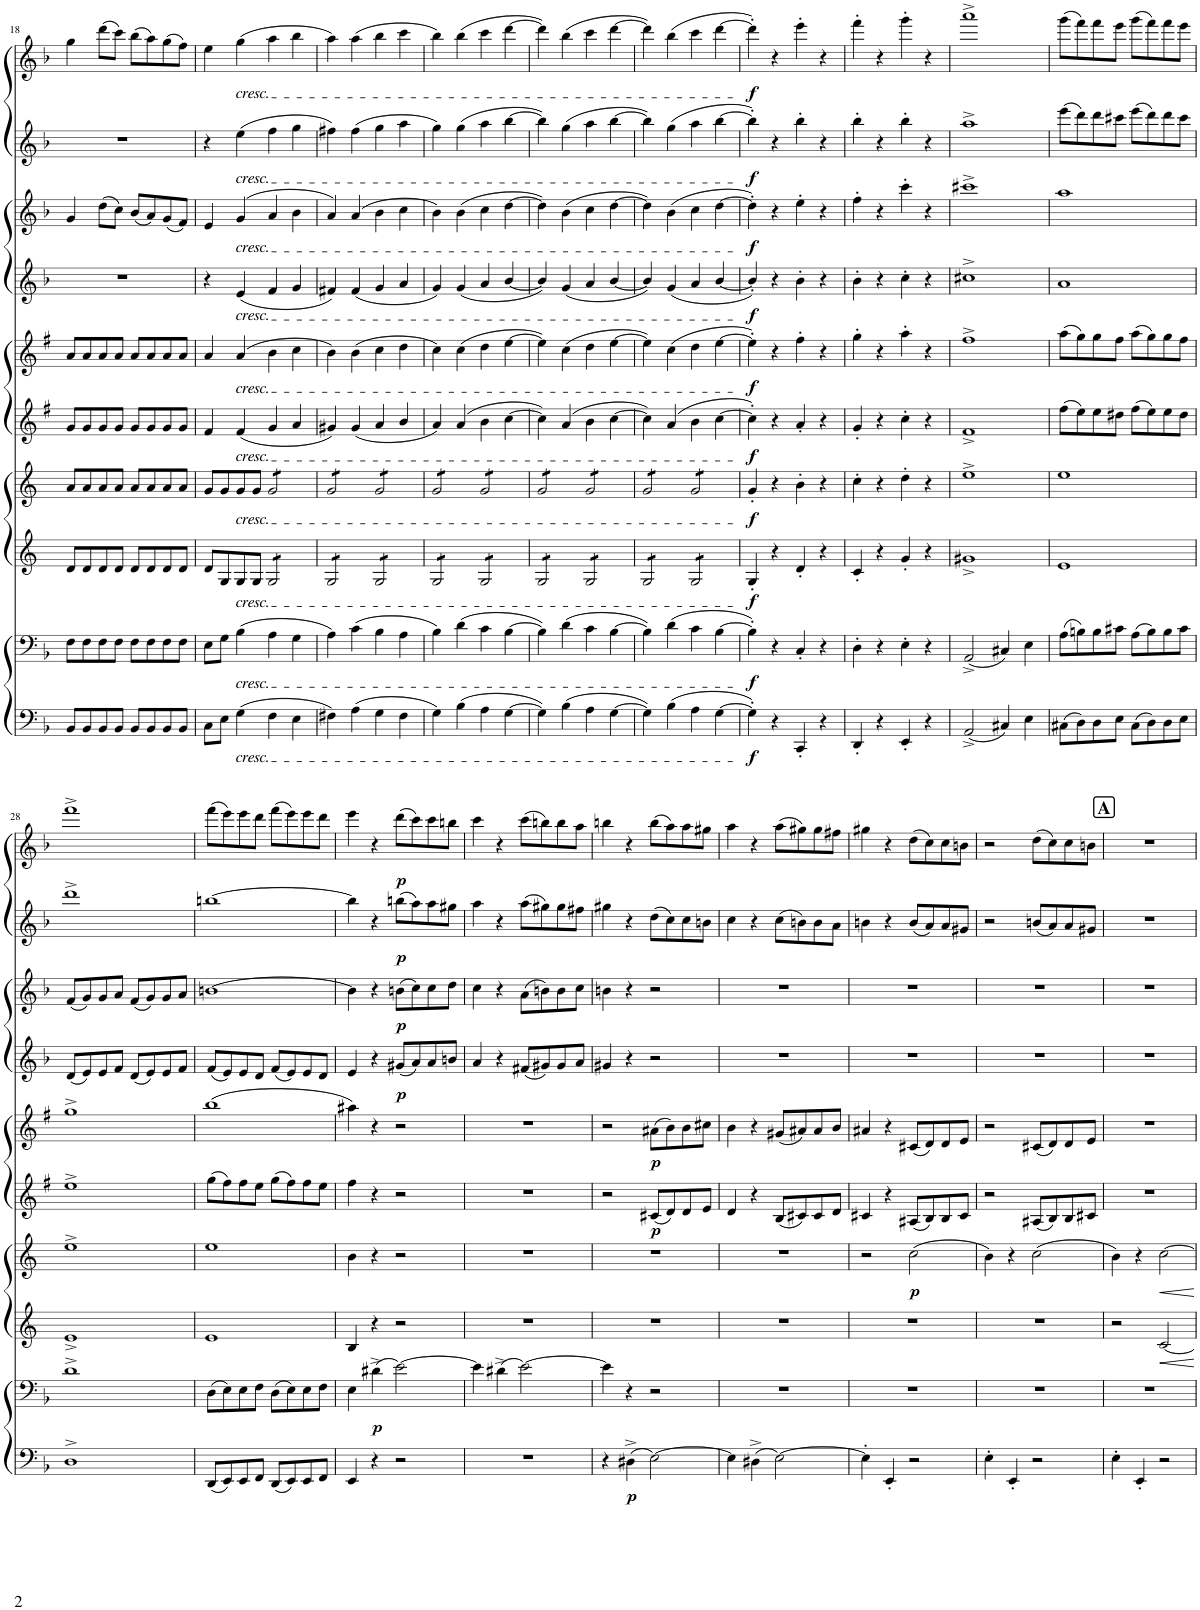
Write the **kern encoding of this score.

**kern	**dynam	**kern	**dynam	**kern	**dynam	**kern	**dynam	**kern	**dynam	**kern	**dynam	**kern	**dynam	**kern	**dynam	**kern	**dynam	**kern	**dynam
*part10	*part10	*part9	*part9	*part8	*part8	*part7	*part7	*part6	*part6	*part5	*part5	*part4	*part4	*part3	*part3	*part2	*part2	*part1	*part1
*staff10	*staff10	*staff9	*staff9	*staff8	*staff8	*staff7	*staff7	*staff6	*staff6	*staff5	*staff5	*staff4	*staff4	*staff3	*staff3	*staff2	*staff2	*staff1	*staff1
*I"Bassoon 2	*	*I"Bassoon 1	*	*I"Horn 2 in F	*	*I"Horn 1 in F	*	*I"Clarinet 2 in Bb	*	*I"Clarinet 1 in Bb	*	*I"Oboe 2	*	*I"Oboe 1	*	*I"Flute 2	*	*I"Flute 1	*
*I'Bsn	*	*I'Bsn	*	*I'Hn	*	*I'Hn	*	*I'Cl	*	*I'Cl	*	*I'Ob	*	*I'Ob	*	*I'Fl	*	*I'Fl	*
!!LO:PB:g=z
*clefF4	*	*clefF4	*	*clefG2	*	*clefG2	*	*clefG2	*	*clefG2	*	*clefG2	*	*clefG2	*	*clefG2	*	*clefG2	*
*	*	*	*	*Trd4c7	*	*Trd4c7	*	*Trd1c2	*	*Trd1c2	*	*	*	*	*	*	*	*	*
*k[b-]	*	*k[b-]	*	*k[]	*	*k[]	*	*k[f#]	*	*k[f#]	*	*k[b-]	*	*k[b-]	*	*k[b-]	*	*k[b-]	*
*M4/4	*	*M4/4	*	*M4/4	*	*M4/4	*	*M4/4	*	*M4/4	*	*M4/4	*	*M4/4	*	*M4/4	*	*M4/4	*
*met(c)	*	*met(c)	*	*met(c)	*	*met(c)	*	*met(c)	*	*met(c)	*	*met(c)	*	*met(c)	*	*met(c)	*	*met(c)	*
=18	=18	=18	=18	=18	=18	=18	=18	=18	=18	=18	=18	=18	=18	=18	=18	=18	=18	=18	=18
8BB-/L	.	8F\L	.	8d/L	.	8a/L	.	8g/L	.	8a/L	.	1r	.	4g/	.	1r	.	4gg\	.
8BB-/	.	8F\	.	8d/	.	8a/	.	8g/	.	8a/	.	.	.	.	.	.	.	.	.
8BB-/	.	8F\	.	8d/	.	8a/	.	8g/	.	8a/	.	.	.	(8dd\L	.	.	.	(8ddd\L	.
8BB-/J	.	8F\J	.	8d/J	.	8a/J	.	8g/J	.	8a/J	.	.	.	8cc\J)	.	.	.	8ccc\J)	.
8BB-/L	.	8F\L	.	8d/L	.	8a/L	.	8g/L	.	8a/L	.	.	.	(8b-/L	.	.	.	(8bb-\L	.
8BB-/	.	8F\	.	8d/	.	8a/	.	8g/	.	8a/	.	.	.	8a/)	.	.	.	8aa\)	.
8BB-/	.	8F\	.	8d/	.	8a/	.	8g/	.	8a/	.	.	.	(8g/	.	.	.	(8gg\	.
8BB-/J	.	8F\J	.	8d/J	.	8a/J	.	8g/J	.	8a/J	.	.	.	8f/J)	.	.	.	8ff\J)	.
=19	=19	=19	=19	=19	=19	=19	=19	=19	=19	=19	=19	=19	=19	=19	=19	=19	=19	=19	=19
8C\L	.	8E\L	.	8d/L	.	8g/L	.	4f#/	.	4a/	.	4r	.	4e/	.	4r	.	4ee\	.
8E\J	.	8G\J	.	8G/	.	8g/	.	.	.	.	.	.	.	.	.	.	.	.	.
!	!	!	!	!	!	!	!	!	!	!	!	!	!	!	!	!	!	!LO:TX:b:i:t=cresc.	!
!	!	!	!	!	!	!	!	!	!	!	!	!	!	!	!	!LO:TX:b:i:t=cresc.	!	!	!
!	!	!	!	!	!	!	!	!	!	!	!	!	!	!LO:TX:b:i:t=cresc.	!	!	!	!	!
!	!	!	!	!	!	!	!	!	!	!	!	!LO:TX:b:i:t=cresc.	!	!	!	!	!	!	!
!	!	!	!	!	!	!	!	!	!	!LO:TX:b:i:t=cresc.	!	!	!	!	!	!	!	!	!
!	!	!	!	!	!	!	!	!LO:TX:b:i:t=cresc.	!	!	!	!	!	!	!	!	!	!	!
!	!	!	!	!	!	!LO:TX:b:i:t=cresc.	!	!	!	!	!	!	!	!	!	!	!	!	!
!	!	!	!	!LO:TX:b:i:t=cresc.	!	!	!	!	!	!	!	!	!	!	!	!	!	!	!
!	!	!LO:TX:b:i:t=cresc.	!	!	!	!	!	!	!	!	!	!	!	!	!	!	!	!	!
!LO:TX:b:i:t=cresc.	!	!	!	!	!	!	!	!	!	!	!	!	!	!	!	!	!	!	!
(4G\	.	(4B-\	.	8G/	.	8g/	.	(4f#/	.	(4a/	.	(4e/	.	(4g/	.	(4ee\	.	(4gg\	.
.	.	.	.	8G/J	.	8g/J	.	.	.	.	.	.	.	.	.	.	.	.	.
*	*	*	*	*tremolo	*	*	*	*	*	*	*	*	*	*	*	*	*	*	*
*	*	*	*	*	*	*tremolo	*	*	*	*	*	*	*	*	*	*	*	*	*
4F\	.	4A\	.	8G/L	.	8g/L	.	4g/	.	4b\	.	4f/	.	4a/	.	4ff\	.	4aa\	.
.	.	.	.	8G/	.	8g/	.	.	.	.	.	.	.	.	.	.	.	.	.
4E\	.	4G\	.	8G/	.	8g/	.	4a/	.	4cc\	.	4g/	.	4b-\	.	4gg\	.	4bb-\	.
.	.	.	.	8G/J	.	8g/J	.	.	.	.	.	.	.	.	.	.	.	.	.
=20	=20	=20	=20	=20	=20	=20	=20	=20	=20	=20	=20	=20	=20	=20	=20	=20	=20	=20	=20
4F#X\)	.	4A\)	.	8G/L	.	8g/L	.	4g#X/)	.	4b\)	.	4f#X/)	.	4a/)	.	4ff#X\)	.	4aa\)	.
.	.	.	.	8G/	.	8g/	.	.	.	.	.	.	.	.	.	.	.	.	.
(4A\	.	(4c\	.	8G/	.	8g/	.	(4g#/	.	(4b\	.	(4f#/	.	(4a/	.	(4ff#\	.	(4aa\	.
.	.	.	.	8G/J	.	8g/J	.	.	.	.	.	.	.	.	.	.	.	.	.
4G\	.	4B-\	.	8G/L	.	8g/L	.	4a/	.	4cc\	.	4g/	.	4b-\	.	4gg\	.	4bb-\	.
.	.	.	.	8G/	.	8g/	.	.	.	.	.	.	.	.	.	.	.	.	.
4F#\	.	4A\	.	8G/	.	8g/	.	4b/	.	4dd\	.	4a/	.	4cc\	.	4aa\	.	4ccc\	.
.	.	.	.	8G/J	.	8g/J	.	.	.	.	.	.	.	.	.	.	.	.	.
=21	=21	=21	=21	=21	=21	=21	=21	=21	=21	=21	=21	=21	=21	=21	=21	=21	=21	=21	=21
4G\)	.	4B-\)	.	8G/L	.	8g/L	.	4a/)	.	4cc\)	.	4g/)	.	4b-\)	.	4gg\)	.	4bb-\)	.
.	.	.	.	8G/	.	8g/	.	.	.	.	.	.	.	.	.	.	.	.	.
(4B-\	.	(4d\	.	8G/	.	8g/	.	(4a/	.	(4cc\	.	(4g/	.	(4b-\	.	(4gg\	.	(4bb-\	.
.	.	.	.	8G/J	.	8g/J	.	.	.	.	.	.	.	.	.	.	.	.	.
4A\	.	4c\	.	8G/L	.	8g/L	.	4b\	.	4dd\	.	4a/	.	4cc\	.	4aa\	.	4ccc\	.
.	.	.	.	8G/	.	8g/	.	.	.	.	.	.	.	.	.	.	.	.	.
[4G\	.	[4B-\	.	8G/	.	8g/	.	[4cc\	.	[4ee\	.	[4b-/	.	[4dd\	.	[4bb-\	.	[4ddd\	.
.	.	.	.	8G/J	.	8g/J	.	.	.	.	.	.	.	.	.	.	.	.	.
=22	=22	=22	=22	=22	=22	=22	=22	=22	=22	=22	=22	=22	=22	=22	=22	=22	=22	=22	=22
4G\])	.	4B-\])	.	8G/L	.	8g/L	.	4cc\])	.	4ee\])	.	4b-/])	.	4dd\])	.	4bb-\])	.	4ddd\])	.
.	.	.	.	8G/	.	8g/	.	.	.	.	.	.	.	.	.	.	.	.	.
(4B-\	.	(4d\	.	8G/	.	8g/	.	(4a/	.	(4cc\	.	(4g/	.	(4b-\	.	(4gg\	.	(4bb-\	.
.	.	.	.	8G/J	.	8g/J	.	.	.	.	.	.	.	.	.	.	.	.	.
4A\	.	4c\	.	8G/L	.	8g/L	.	4b\	.	4dd\	.	4a/	.	4cc\	.	4aa\	.	4ccc\	.
.	.	.	.	8G/	.	8g/	.	.	.	.	.	.	.	.	.	.	.	.	.
[4G\	.	[4B-\	.	8G/	.	8g/	.	[4cc\	.	[4ee\	.	[4b-/	.	[4dd\	.	[4bb-\	.	[4ddd\	.
.	.	.	.	8G/J	.	8g/J	.	.	.	.	.	.	.	.	.	.	.	.	.
=23	=23	=23	=23	=23	=23	=23	=23	=23	=23	=23	=23	=23	=23	=23	=23	=23	=23	=23	=23
4G\])	.	4B-\])	.	8G/L	.	8g/L	.	4cc\])	.	4ee\])	.	4b-/])	.	4dd\])	.	4bb-\])	.	4ddd\])	.
.	.	.	.	8G/	.	8g/	.	.	.	.	.	.	.	.	.	.	.	.	.
(4B-\	.	(4d\	.	8G/	.	8g/	.	(4a/	.	(4cc\	.	(4g/	.	(4b-\	.	(4gg\	.	(4bb-\	.
.	.	.	.	8G/J	.	8g/J	.	.	.	.	.	.	.	.	.	.	.	.	.
4A\	.	4c\	.	8G/L	.	8g/L	.	4b\	.	4dd\	.	4a/	.	4cc\	.	4aa\	.	4ccc\	.
.	.	.	.	8G/	.	8g/	.	.	.	.	.	.	.	.	.	.	.	.	.
[4G\	.	[4B-\	.	8G/	.	8g/	.	[4cc\	.	[4ee\	.	[4b-/	.	[4dd\	.	[4bb-\	.	[4ddd\	.
.	.	.	.	8G/J	.	8g/J	.	.	.	.	.	.	.	.	.	.	.	.	.
*	*	*	*	*	*	*Xtremolo	*	*	*	*	*	*	*	*	*	*	*	*	*
*	*	*	*	*Xtremolo	*	*	*	*	*	*	*	*	*	*	*	*	*	*	*
=24	=24	=24	=24	=24	=24	=24	=24	=24	=24	=24	=24	=24	=24	=24	=24	=24	=24	=24	=24
!	!LO:DY:b	!	!LO:DY:b	!	!LO:DY:b	!	!LO:DY:b	!	!LO:DY:b	!	!LO:DY:b	!	!LO:DY:b	!	!LO:DY:b	!	!LO:DY:b	!	!LO:DY:b
4G'\])	f	4B-'\])	f	4G'/	f	4g'/	f	4cc'\])	f	4ee'\])	f	4b-'/])	f	4dd'\])	f	4bb-'\])	f	4ddd'\])	f
4r	.	4r	.	4r	.	4r	.	4r	.	4r	.	4r	.	4r	.	4r	.	4r	.
4CC'/	.	4C'/	.	4d'/	.	4b'\	.	4a'/	.	4ff#'\	.	4b-'\	.	4ee'\	.	4bb-'\	.	4eee'\	.
4r	.	4r	.	4r	.	4r	.	4r	.	4r	.	4r	.	4r	.	4r	.	4r	.
=25	=25	=25	=25	=25	=25	=25	=25	=25	=25	=25	=25	=25	=25	=25	=25	=25	=25	=25	=25
4DD'/	.	4D'\	.	4c'/	.	4cc'\	.	4g'/	.	4gg'\	.	4b-'\	.	4ff'\	.	4bb-'\	.	4fff'\	.
4r	.	4r	.	4r	.	4r	.	4r	.	4r	.	4r	.	4r	.	4r	.	4r	.
4EE'/	.	4E'\	.	4g'/	.	4dd'\	.	4cc'\	.	4aa'\	.	4cc'\	.	4ccc'\	.	4bb-'\	.	4ggg'\	.
4r	.	4r	.	4r	.	4r	.	4r	.	4r	.	4r	.	4r	.	4r	.	4r	.
=26	=26	=26	=26	=26	=26	=26	=26	=26	=26	=26	=26	=26	=26	=26	=26	=26	=26	=26	=26
(2AA^/	.	(2AA^/	.	1g#X^	.	1ee^	.	1f#^	.	1ff#^	.	1cc#X^	.	1ccc#X^	.	1aa^	.	1aaa^	.
4C#X/)	.	4C#X/)	.	.	.	.	.	.	.	.	.	.	.	.	.	.	.	.	.
4E\	.	4E\	.	.	.	.	.	.	.	.	.	.	.	.	.	.	.	.	.
=27	=27	=27	=27	=27	=27	=27	=27	=27	=27	=27	=27	=27	=27	=27	=27	=27	=27	=27	=27
(8C#X\L	.	(8A\L	.	1e	.	1ee	.	(8ff#\L	.	(8aa\L	.	1a	.	1aa	.	(8eee\L	.	(8ggg\L	.
8D\)	.	8Bn\)	.	.	.	.	.	8ee\)	.	8gg\)	.	.	.	.	.	8ddd\)	.	8fff\)	.
8D\	.	8B\	.	.	.	.	.	8ee\	.	8gg\	.	.	.	.	.	8ddd\	.	8fff\	.
8E\J	.	8c#X\J	.	.	.	.	.	8dd#X\J	.	8ff#\J	.	.	.	.	.	8ccc#X\J	.	8eee\J	.
(8C#\L	.	(8A\L	.	.	.	.	.	(8ff#\L	.	(8aa\L	.	.	.	.	.	(8eee\L	.	(8ggg\L	.
8D\)	.	8B\)	.	.	.	.	.	8ee\)	.	8gg\)	.	.	.	.	.	8ddd\)	.	8fff\)	.
8D\	.	8B\	.	.	.	.	.	8ee\	.	8gg\	.	.	.	.	.	8ddd\	.	8fff\	.
8E\J	.	8c#\J	.	.	.	.	.	8dd#\J	.	8ff#\J	.	.	.	.	.	8ccc#\J	.	8eee\J	.
!!LO:LB:g=z
=28	=28	=28	=28	=28	=28	=28	=28	=28	=28	=28	=28	=28	=28	=28	=28	=28	=28	=28	=28
1D^	.	1d^	.	1e^	.	1ee^	.	1ee^	.	1gg^	.	(8d/L	.	(8f/L	.	1ddd^	.	1fff^	.
.	.	.	.	.	.	.	.	.	.	.	.	8e/)	.	8g/)	.	.	.	.	.
.	.	.	.	.	.	.	.	.	.	.	.	8e/	.	8g/	.	.	.	.	.
.	.	.	.	.	.	.	.	.	.	.	.	8f/J	.	8a/J	.	.	.	.	.
.	.	.	.	.	.	.	.	.	.	.	.	(8d/L	.	(8f/L	.	.	.	.	.
.	.	.	.	.	.	.	.	.	.	.	.	8e/)	.	8g/)	.	.	.	.	.
.	.	.	.	.	.	.	.	.	.	.	.	8e/	.	8g/	.	.	.	.	.
.	.	.	.	.	.	.	.	.	.	.	.	8f/J	.	8a/J	.	.	.	.	.
=29	=29	=29	=29	=29	=29	=29	=29	=29	=29	=29	=29	=29	=29	=29	=29	=29	=29	=29	=29
(8DD/L	.	(8D\L	.	1e	.	1ee	.	(8gg\L	.	(1bb	.	(8f/L	.	[1bn	.	[1bbn	.	(8fff\L	.
8EE/)	.	8E\)	.	.	.	.	.	8ff#\)	.	.	.	8e/)	.	.	.	.	.	8eee\)	.
8EE/	.	8E\	.	.	.	.	.	8ff#\	.	.	.	8e/	.	.	.	.	.	8eee\	.
8FF/J	.	8F\J	.	.	.	.	.	8ee\J	.	.	.	8d/J	.	.	.	.	.	8ddd\J	.
(8DD/L	.	(8D\L	.	.	.	.	.	(8gg\L	.	.	.	(8f/L	.	.	.	.	.	(8fff\L	.
8EE/)	.	8E\)	.	.	.	.	.	8ff#\)	.	.	.	8e/)	.	.	.	.	.	8eee\)	.
8EE/	.	8E\	.	.	.	.	.	8ff#\	.	.	.	8e/	.	.	.	.	.	8eee\	.
8FF/J	.	8F\J	.	.	.	.	.	8ee\J	.	.	.	8d/J	.	.	.	.	.	8ddd\J	.
=30	=30	=30	=30	=30	=30	=30	=30	=30	=30	=30	=30	=30	=30	=30	=30	=30	=30	=30	=30
4EE/	.	4E\	.	4B/	.	4b\	.	4ff#\	.	4aa#X\)	.	4e/	.	4b\]	.	4bb\]	.	4eee\	.
!	!	!	!LO:DY:b	!	!	!	!	!	!	!	!	!	!	!	!	!	!	!	!
4r	.	(4d#X^\	p	4r	.	4r	.	4r	.	4r	.	4r	.	4r	.	4r	.	4r	.
!	!	!	!	!	!	!	!	!	!	!	!	!	!LO:DY:b	!	!LO:DY:b	!	!LO:DY:b	!	!LO:DY:b
2r	.	[2e\)	.	2r	.	2r	.	2r	.	2r	.	(8g#X/L	p	(8bn\L	p	(8bbn\L	p	(8ddd\L	p
.	.	.	.	.	.	.	.	.	.	.	.	8a/)	.	8cc\)	.	8aa\)	.	8ccc\)	.
.	.	.	.	.	.	.	.	.	.	.	.	8a/	.	8cc\	.	8aa\	.	8ccc\	.
.	.	.	.	.	.	.	.	.	.	.	.	8bn/J	.	8dd\J	.	8gg#X\J	.	8bbn\J	.
=31	=31	=31	=31	=31	=31	=31	=31	=31	=31	=31	=31	=31	=31	=31	=31	=31	=31	=31	=31
1r	.	4e\]	.	1r	.	1r	.	1r	.	1r	.	4a/	.	4cc\	.	4aa\	.	4ccc\	.
.	.	(4d#X^\	.	.	.	.	.	.	.	.	.	4r	.	4r	.	4r	.	4r	.
.	.	[2e\)	.	.	.	.	.	.	.	.	.	(8f#X/L	.	(8a\L	.	(8aa\L	.	(8ccc\L	.
.	.	.	.	.	.	.	.	.	.	.	.	8g#X/)	.	8bn\)	.	8gg#X\)	.	8bbn\)	.
.	.	.	.	.	.	.	.	.	.	.	.	8g#/	.	8b\	.	8gg#\	.	8bb\	.
.	.	.	.	.	.	.	.	.	.	.	.	8a/J	.	8cc\J	.	8ff#X\J	.	8aa\J	.
=32	=32	=32	=32	=32	=32	=32	=32	=32	=32	=32	=32	=32	=32	=32	=32	=32	=32	=32	=32
4r	.	4e\]	.	1r	.	1r	.	2r	.	2r	.	4g#X/	.	4bn\	.	4gg#X\	.	4bbn\	.
!	!LO:DY:b	!	!	!	!	!	!	!	!	!	!	!	!	!	!	!	!	!	!
(4D#X^\	p	4r	.	.	.	.	.	.	.	.	.	4r	.	4r	.	4r	.	4r	.
!	!	!	!	!	!	!	!	!	!LO:DY:b	!	!LO:DY:b	!	!	!	!	!	!	!	!
[2E\)	.	2r	.	.	.	.	.	(8c#X/L	p	(8a#X\L	p	2r	.	2r	.	(8dd\L	.	(8bb\L	.
.	.	.	.	.	.	.	.	8d/)	.	8b\)	.	.	.	.	.	8cc\)	.	8aa\)	.
.	.	.	.	.	.	.	.	8d/	.	8b\	.	.	.	.	.	8cc\	.	8aa\	.
.	.	.	.	.	.	.	.	8e/J	.	8cc#X\J	.	.	.	.	.	8bn\J	.	8gg#X\J	.
=33	=33	=33	=33	=33	=33	=33	=33	=33	=33	=33	=33	=33	=33	=33	=33	=33	=33	=33	=33
4E\]	.	1r	.	1r	.	1r	.	4d/	.	4b\	.	1r	.	1r	.	4cc\	.	4aa\	.
(4D#X^\	.	.	.	.	.	.	.	4r	.	4r	.	.	.	.	.	4r	.	4r	.
[2E\)	.	.	.	.	.	.	.	(8B/L	.	(8g#X/L	.	.	.	.	.	(8cc\L	.	(8aa\L	.
.	.	.	.	.	.	.	.	8c#X/)	.	8a#X/)	.	.	.	.	.	8bn\)	.	8gg#X\)	.
.	.	.	.	.	.	.	.	8c#/	.	8a#/	.	.	.	.	.	8b\	.	8gg#\	.
.	.	.	.	.	.	.	.	8d/J	.	8b/J	.	.	.	.	.	8a\J	.	8ff#X\J	.
=34	=34	=34	=34	=34	=34	=34	=34	=34	=34	=34	=34	=34	=34	=34	=34	=34	=34	=34	=34
4E'\]	.	1r	.	1r	.	2r	.	4c#X/	.	4a#X/	.	1r	.	1r	.	4bn\	.	4gg#X\	.
4EE'/	.	.	.	.	.	.	.	4r	.	4r	.	.	.	.	.	4r	.	4r	.
!	!	!	!	!	!	!	!LO:DY:b	!	!	!	!	!	!	!	!	!	!	!	!
2r	.	.	.	.	.	(2cc\	p	(8A#X/L	.	(8c#X/L	.	.	.	.	.	(8b/L	.	(8dd\L	.
.	.	.	.	.	.	.	.	8B/)	.	8d/)	.	.	.	.	.	8a/)	.	8cc\)	.
.	.	.	.	.	.	.	.	8B/	.	8d/	.	.	.	.	.	8a/	.	8cc\	.
.	.	.	.	.	.	.	.	8c#/J	.	8e/J	.	.	.	.	.	8g#X/J	.	8bn\J	.
=35	=35	=35	=35	=35	=35	=35	=35	=35	=35	=35	=35	=35	=35	=35	=35	=35	=35	=35	=35
4E'\	.	1r	.	1r	.	4b\)	.	2r	.	2r	.	1r	.	1r	.	2r	.	2r	.
4EE'/	.	.	.	.	.	4r	.	.	.	.	.	.	.	.	.	.	.	.	.
2r	.	.	.	.	.	(2cc\	.	(8A#X/L	.	(8c#X/L	.	.	.	.	.	(8bn/L	.	(8dd\L	.
.	.	.	.	.	.	.	.	8B/)	.	8d/)	.	.	.	.	.	8a/)	.	8cc\)	.
.	.	.	.	.	.	.	.	8B/	.	8d/	.	.	.	.	.	8a/	.	8cc\	.
.	.	.	.	.	.	.	.	8c#X/J	.	8e/J	.	.	.	.	.	8g#X/J	.	8bn\J	.
!!LO:REH:place=s1:a:B:cj:fs=14:t=A
=36	=36	=36	=36	=36	=36	=36	=36	=36	=36	=36	=36	=36	=36	=36	=36	=36	=36	=36	=36
4E'\	.	1r	.	2r	.	4b\)	.	1r	.	1r	.	1r	.	1r	.	1r	.	1r	.
4EE'/	.	.	.	.	.	4r	.	.	.	.	.	.	.	.	.	.	.	.	.
2r	.	.	.	[2c/	.	[2cc\	.	.	.	.	.	.	.	.	.	.	.	.	.
=	=	=	=	=	=	=	=	=	=	=	=	=	=	=	=	=	=	=	=
*-	*-	*-	*-	*-	*-	*-	*-	*-	*-	*-	*-	*-	*-	*-	*-	*-	*-	*-	*-
